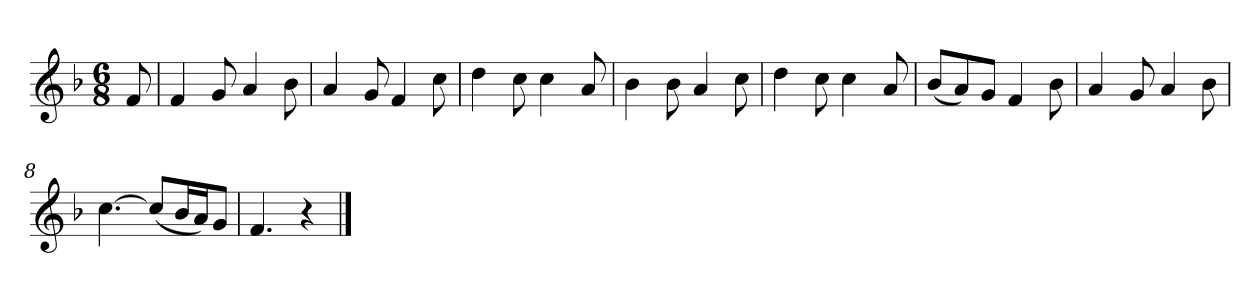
**kern
*part1
*staff1
*k[b-]
*M6/8
*MM120
=
8f
=1
4f
8g
4a
8b-
=2
4a
8g
4f
8cc
=3
4dd
8cc
4cc
8a
=4
4b-
8b-
4a
8cc
=5
4dd
8cc
4cc
8a
=6
(8b-L
8a)
8gJ
4f
8b-
=7
4a
8g
4a
8b-
=8
[4.cc
(8ccL]
16b-L
16aJ)
8gJ
=9
4.f
4r
==
*-
